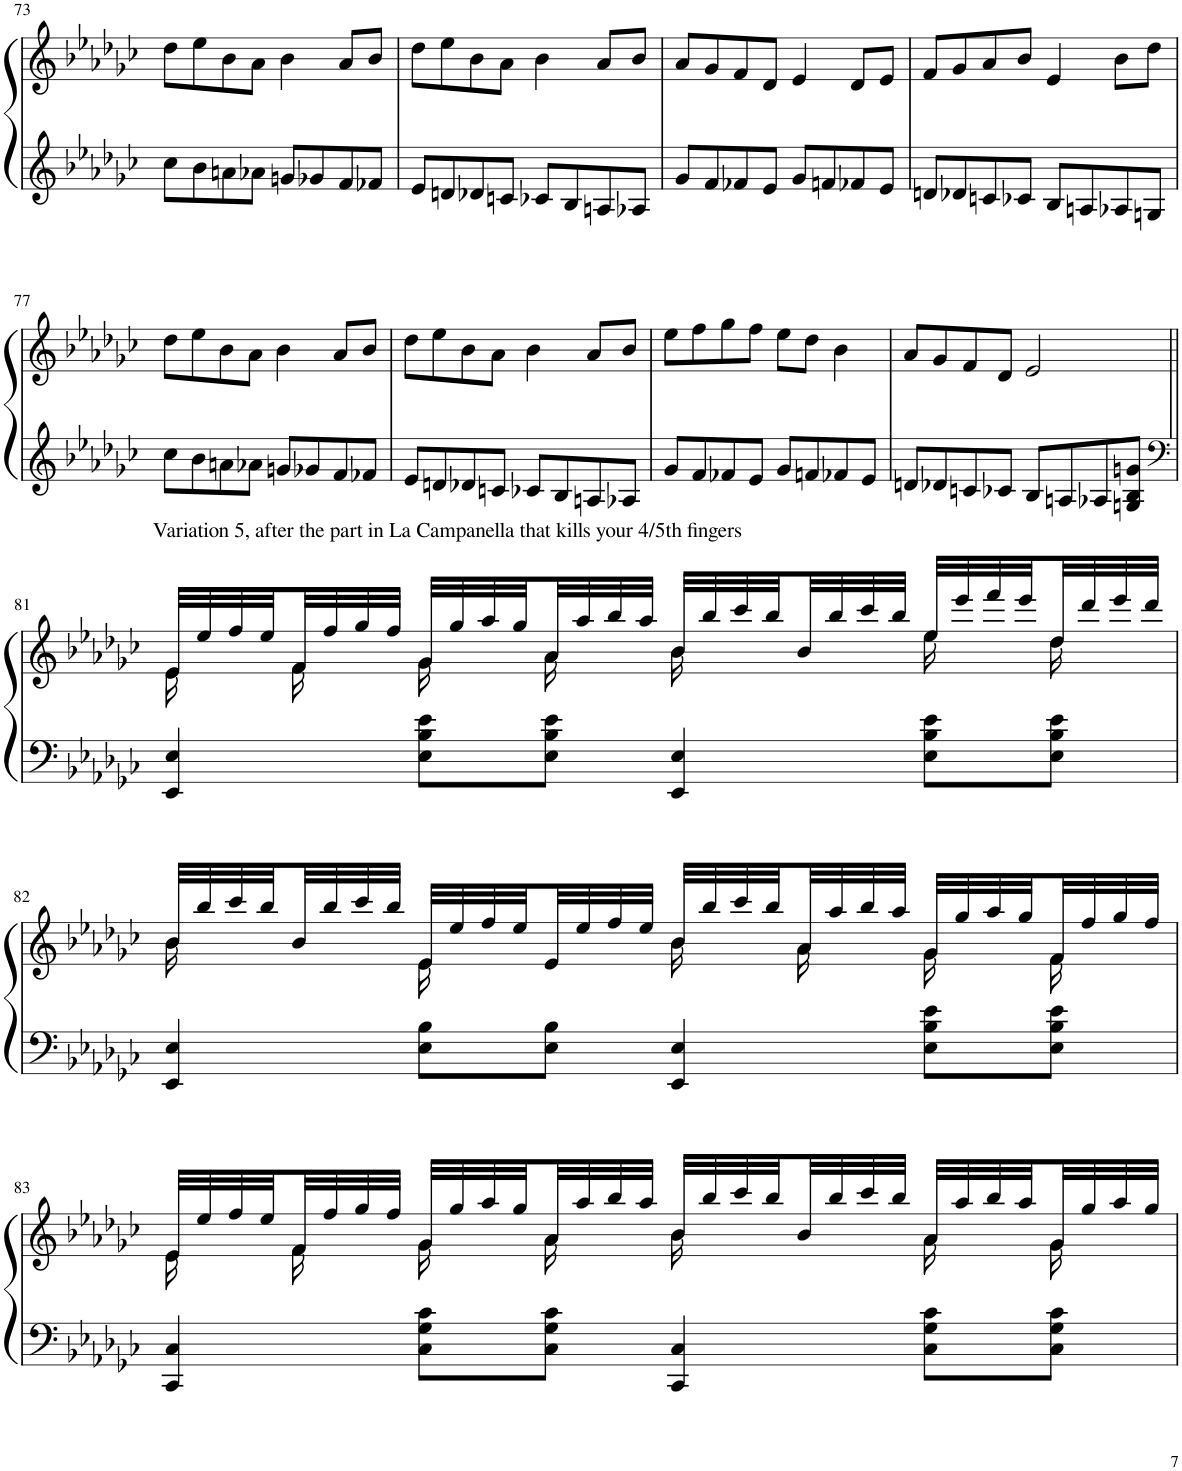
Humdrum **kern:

**kern	**kern
*part2	*part1
*staff2	*staff1
*I"Piano	*I"Piano
*I'Pno	*I'Pno
!!LO:PB:g=z
*clefG2	*clefG2
*k[b-e-a-d-g-c-]	*k[b-e-a-d-g-c-]
*M4/4	*M4/4
=73	=73
8cc-\L	8dd-\L
8b-\	8ee-\
8an\	8b-\
8a-X\J	8a-\J
8gn/L	4b-\
8g-X/	.
8f/	8a-/L
8f-X/J	8b-/J
=74	=74
8e-/L	8dd-\L
8dn/	8ee-\
8d-X/	8b-\
8cn/J	8a-\J
8c-X/L	4b-\
8B-/	.
8An/	8a-/L
8A-X/J	8b-/J
=75	=75
8g-/L	8a-/L
8f/	8g-/
8f-X/	8f/
8e-/J	8d-/J
8g-/L	4e-/
8fn/	.
8f-X/	8d-/L
8e-/J	8e-/J
=76	=76
8dn/L	8f/L
8d-X/	8g-/
8cn/	8a-/
8c-X/J	8b-/J
8B-/L	4e-/
8An/	.
8A-X/	8b-\L
8Gn/J	8dd-\J
!!LO:LB:g=z
=77	=77
8cc-\L	8dd-\L
8b-\	8ee-\
8an\	8b-\
8a-X\J	8a-\J
8gn/L	4b-\
8g-X/	.
8f/	8a-/L
8f-X/J	8b-/J
=78	=78
8e-/L	8dd-\L
8dn/	8ee-\
8d-X/	8b-\
8cn/J	8a-\J
8c-X/L	4b-\
8B-/	.
8An/	8a-/L
8A-X/J	8b-/J
=79	=79
8g-/L	8ee-\L
8f/	8ff\
8f-X/	8gg-\
8e-/J	8ff\J
8g-/L	8ee-\L
8fn/	8dd-\J
8f-X/	4b-\
8e-/J	.
=80	=80
8dn/L	8a-/L
8d-X/	8g-/
8cn/	8f/
8c-X/J	8d-/J
8B-/L	2e-/
8An/	.
8A-X/	.
8Gn/ 8B-/ 8gn/J	.
!!LO:LB:g=z
=81||	=81||
*clefF4	*
*	*^
!	!LO:TX:a:t=Variation 5, after the part in La Campanella that kills your 4/5th fingers	!
4EE-/ 4E-/	32e-/LLL	16e-\
.	32ee-/	.
.	32ff/	16ryy
.	32ee-/	.
.	32f/	16f\
.	32ff/	.
.	32gg-/	16ryy
.	32ff/JJJ	.
8E-\ 8B-\ 8e-\L	32g-/LLL	16g-\
.	32gg-/	.
.	32aa-/	16ryy
.	32gg-/	.
8E-\ 8B-\ 8e-\J	32a-/	16a-\
.	32aa-/	.
.	32bb-/	16ryy
.	32aa-/JJJ	.
4EE-/ 4E-/	32b-/LLL	16b-\
.	32bb-/	.
.	32ccc-/	8.ryy
.	32bb-/	.
.	32b-/	.
.	32bb-/	.
.	32ccc-/	.
.	32bb-/JJJ	.
8E-\ 8B-\ 8e-\L	32ee-/LLL	16ee-\
.	32eee-/	.
.	32fff/	16ryy
.	32eee-/	.
8E-\ 8B-\ 8e-\J	32dd-/	16dd-\
.	32ddd-/	.
.	32eee-/	16ryy
.	32ddd-/JJJ	.
!!LO:LB:g=z	!!
=82	=82	=82
4EE-/ 4E-/	32b-/LLL	16b-\
.	32bb-/	.
.	32ccc-/	8.ryy
.	32bb-/	.
.	32b-/	.
.	32bb-/	.
.	32ccc-/	.
.	32bb-/JJJ	.
8E-\ 8B-\L	32e-/LLL	16e-\
.	32ee-/	.
.	32ff/	8.ryy
.	32ee-/	.
8E-\ 8B-\J	32e-/	.
.	32ee-/	.
.	32ff/	.
.	32ee-/JJJ	.
4EE-/ 4E-/	32b-/LLL	16b-\
.	32bb-/	.
.	32ccc-/	16ryy
.	32bb-/	.
.	32a-/	16a-\
.	32aa-/	.
.	32bb-/	16ryy
.	32aa-/JJJ	.
8E-\ 8B-\ 8e-\L	32g-/LLL	16g-\
.	32gg-/	.
.	32aa-/	16ryy
.	32gg-/	.
8E-\ 8B-\ 8e-\J	32f/	16f\
.	32ff/	.
.	32gg-/	16ryy
.	32ff/JJJ	.
!!LO:LB:g=z	!!
=83	=83	=83
4CC-/ 4C-/	32e-/LLL	16e-\
.	32ee-/	.
.	32ff/	16ryy
.	32ee-/	.
.	32f/	16f\
.	32ff/	.
.	32gg-/	16ryy
.	32ff/JJJ	.
8C-\ 8G-\ 8c-\L	32g-/LLL	16g-\
.	32gg-/	.
.	32aa-/	16ryy
.	32gg-/	.
8C-\ 8G-\ 8c-\J	32a-/	16a-\
.	32aa-/	.
.	32bb-/	16ryy
.	32aa-/JJJ	.
4CC-/ 4C-/	32b-/LLL	16b-\
.	32bb-/	.
.	32ccc-/	8.ryy
.	32bb-/	.
.	32b-/	.
.	32bb-/	.
.	32ccc-/	.
.	32bb-/JJJ	.
8C-\ 8G-\ 8c-\L	32a-/LLL	16a-\
.	32aa-/	.
.	32bb-/	16ryy
.	32aa-/	.
8C-\ 8G-\ 8c-\J	32g-/	16g-\
.	32gg-/	.
.	32aa-/	16ryy
.	32gg-/JJJ	.
*	*v	*v
=	=
*-	*-
